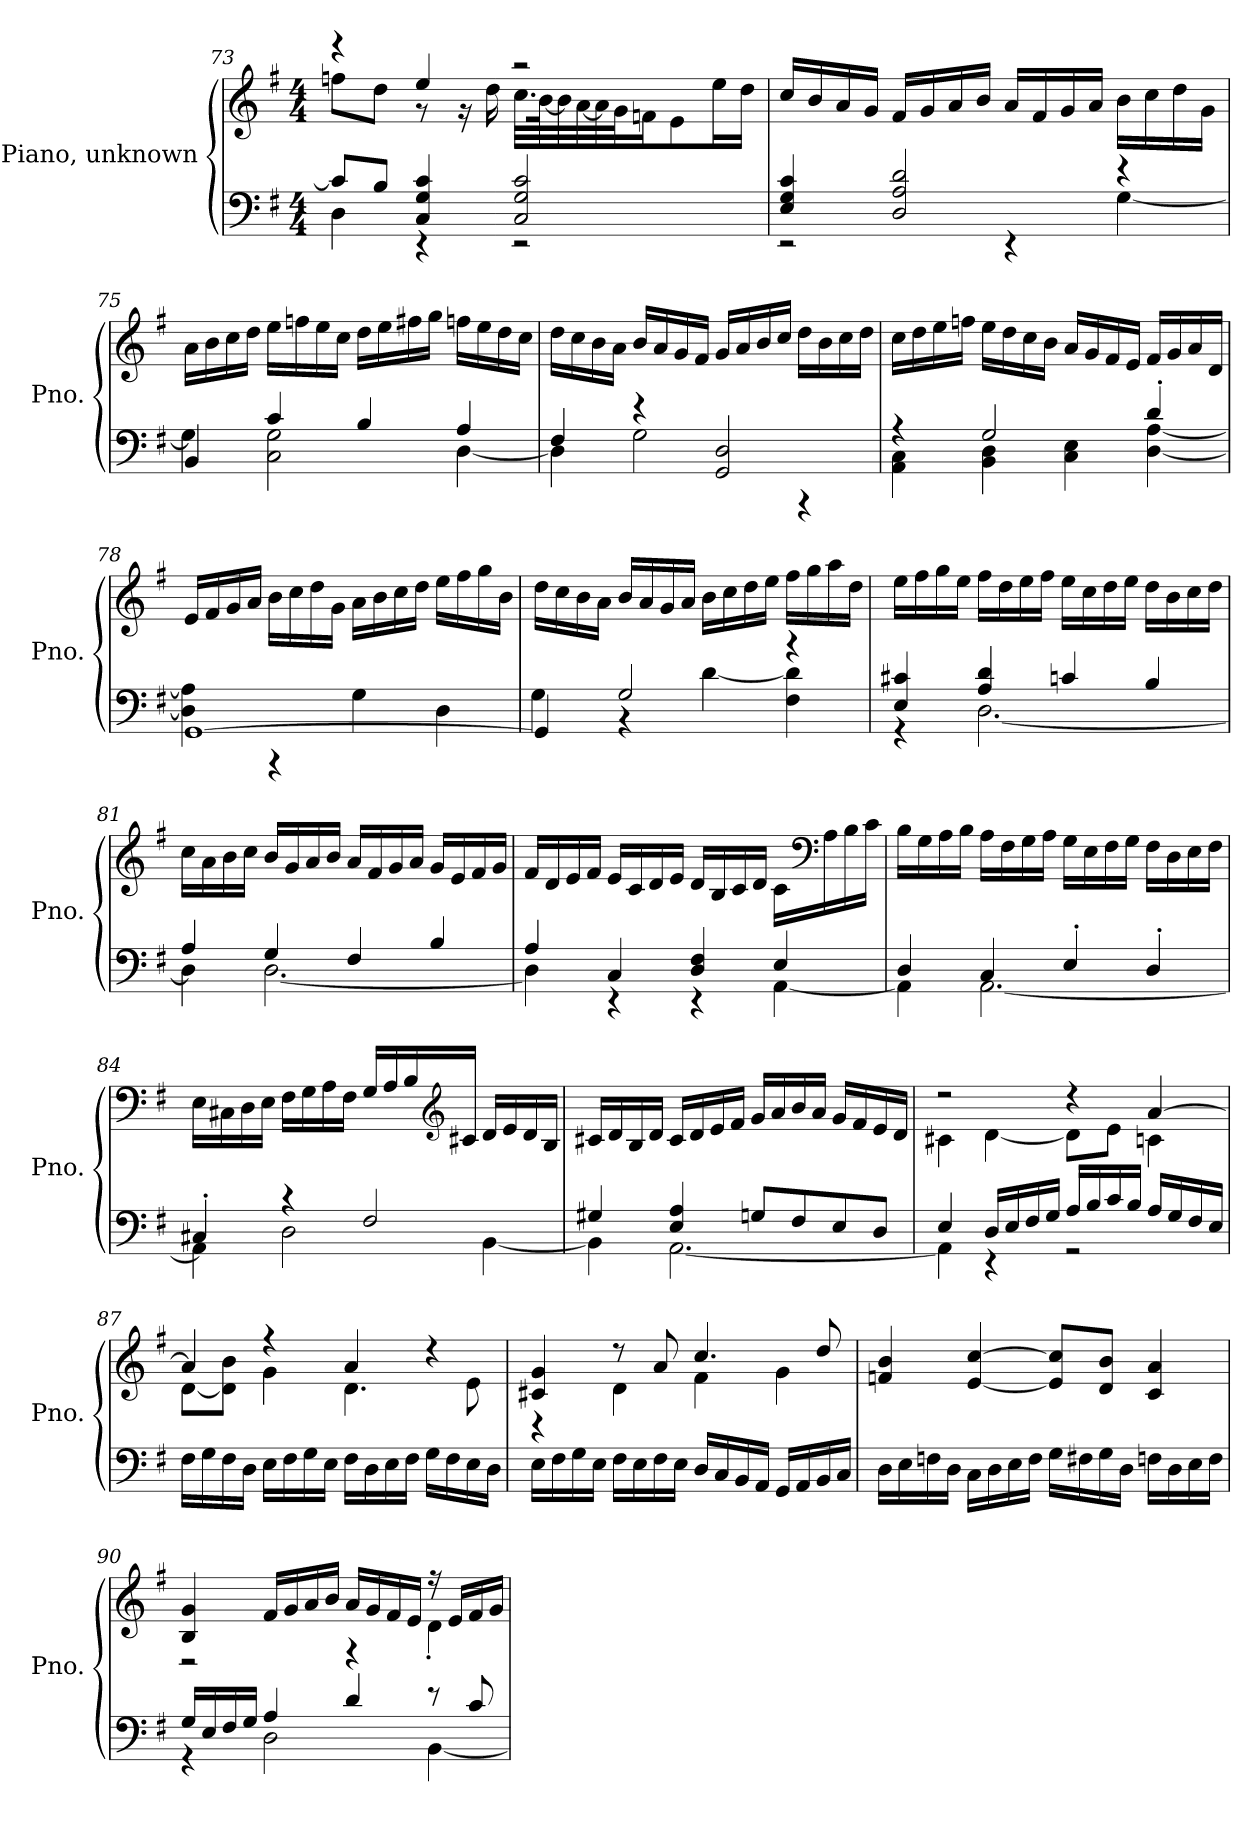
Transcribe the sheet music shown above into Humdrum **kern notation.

**kern	**kern
*part1	*part1
*staff2	*staff1
*I"Piano, unknown	*
*I'Pno.	*
*clefF4	*clefG2
*k[f#]	*k[f#]
*M4/4	*M4/4
=73	=73
*^	*^
8c/L]	4D\	4r	8ffn\L
8B/J	.	.	8dd\J
4C/ 4G/ 4c/	4r	4ee/	8r
.	.	.	16r
.	.	.	16dd\
2C/ 2G/ 2c/	2r	2r	32.cc\LLL
.	.	.	[64b\K
.	.	.	32b\]
.	.	.	[32a\
.	.	.	32a\]
.	.	.	32g\J
.	.	.	16fn\J
.	.	.	8e\
.	.	.	16ee\L
.	.	.	16dd\JJ
*	*	*v	*v
!!LO:LB:g=z
=74	=74	=74
4E/ 4G/ 4c/	2r	16cc/LL
.	.	16b/
.	.	16a/
.	.	16g/JJ
2D/ 2A/ 2d/	.	16f#/LL
.	.	16g/
.	.	16a/
.	.	16b/JJ
.	4r	16a/LL
.	.	16f#/
.	.	16g/
.	.	16a/JJ
4r	[4G\	16b\LL
.	.	16cc\
.	.	16dd\
.	.	16g\JJ
=75	=75	=75
4BB/	4G\]	16a\LL
.	.	16b\
.	.	16cc\
.	.	16dd\JJ
4c/	2C\ 2G\	16ee\LL
.	.	16ffn\
.	.	16ee\
.	.	16cc\JJ
4B/	.	16dd\LL
.	.	16ee\
.	.	16ff#X\
.	.	16gg\JJ
4A/	[4D\	16ffn\LL
.	.	16ee\
.	.	16dd\
.	.	16cc\JJ
!!LO:PB:g=z
=76	=76	=76
4F#/	4D\]	16dd\LL
.	.	16cc\
.	.	16b\
.	.	16a\JJ
4r	2G\	16b/LL
.	.	16a/
.	.	16g/
.	.	16f#/JJ
2GG/ 2D/	.	16g/LL
.	.	16a/
.	.	16b/
.	.	16cc/JJ
.	4r	16dd\LL
.	.	16b\
.	.	16cc\
.	.	16dd\JJ
=77	=77	=77
4r	4AA\ 4C\	16cc\LL
.	.	16dd\
.	.	16ee\
.	.	16ffn\JJ
2G/	4BB\ 4D\	16ee\LL
.	.	16dd\
.	.	16cc\
.	.	16b\JJ
.	4C\ 4E\	16a/LL
.	.	16g/
.	.	16f#/
.	.	16e/JJ
4d'/	[4D\ [4A\	16f#/LL
.	.	16g/
.	.	16a/
.	.	16d/JJ
!!LO:LB:g=z
=78	=78	=78
[1GG	4D\] 4A\]	16e/LL
.	.	16f#/
.	.	16g/
.	.	16a/JJ
.	4r	16b\LL
.	.	16cc\
.	.	16dd\
.	.	16g\JJ
.	4G\	16a\LL
.	.	16b\
.	.	16cc\
.	.	16dd\JJ
.	4D\	16ee\LL
.	.	16ff#\
.	.	16gg\
.	.	16b\JJ
=79	=79	=79
4GG/]	4G\	16dd\LL
.	.	16cc\
.	.	16b\
.	.	16a\JJ
2G/	4r	16b/LL
.	.	16a/
.	.	16g/
.	.	16a/JJ
.	[4d\	16b\LL
.	.	16cc\
.	.	16dd\
.	.	16ee\JJ
4r	4F#\ 4d\]	16ff#\LL
.	.	16gg\
.	.	16aa\
.	.	16dd\JJ
!!LO:LB:g=z
=80	=80	=80
4E/ 4c#X/	4r	16ee\LL
.	.	16ff#\
.	.	16gg\
.	.	16ee\JJ
4A/ 4d/	[2.D\	16ff#\LL
.	.	16dd\
.	.	16ee\
.	.	16ff#\JJ
4cn/	.	16ee\LL
.	.	16cc\
.	.	16dd\
.	.	16ee\JJ
4B/	.	16dd\LL
.	.	16b\
.	.	16cc\
.	.	16dd\JJ
=81	=81	=81
4A/	4D\]	16cc\LL
.	.	16a\
.	.	16b\
.	.	16cc\JJ
4G/	[2.D\	16b/LL
.	.	16g/
.	.	16a/
.	.	16b/JJ
4F#/	.	16a/LL
.	.	16f#/
.	.	16g/
.	.	16a/JJ
4B/	.	16g/LL
.	.	16e/
.	.	16f#/
.	.	16g/JJ
!!LO:LB:g=z
=82	=82	=82
4A/	4D\]	16f#/LL
.	.	16d/
.	.	16e/
.	.	16f#/JJ
4C/	4r	16e/LL
.	.	16c/
.	.	16d/
.	.	16e/JJ
4D/ 4F#/	4r	16d/LL
.	.	16B/
.	.	16c/
.	.	16d/JJ
4E/	[4AA\	16c\LL
*	*	*clefF4
.	.	16A\
.	.	16B\
.	.	16c\JJ
=83	=83	=83
4D/	4AA\]	16B\LL
.	.	16G\
.	.	16A\
.	.	16B\JJ
4C/	[2.AA\	16A\LL
.	.	16F#\
.	.	16G\
.	.	16A\JJ
4E'/	.	16G\LL
.	.	16E\
.	.	16F#\
.	.	16G\JJ
4D'/	.	16F#\LL
.	.	16D\
.	.	16E\
.	.	16F#\JJ
!!LO:LB:g=z
=84	=84	=84
4C#X'/	4AA\]	16E\LL
.	.	16C#X\
.	.	16D\
.	.	16E\JJ
4r	2D\	16F#\LL
.	.	16G\
.	.	16A\
.	.	16F#\JJ
2F#/	.	16G/LL
.	.	16A/
.	.	16B/
*	*	*clefG2
.	.	16c#X/JJ
.	[4BB\	16d/LL
.	.	16e/
.	.	16d/
.	.	16B/JJ
=85	=85	=85
4G#X/	4BB\]	16c#X/LL
.	.	16d/
.	.	16B/
.	.	16d/JJ
4E/ 4A/	[2.AA\	16c#/LL
.	.	16d/
.	.	16e/
.	.	16f#/JJ
8Gn/L	.	16g/LL
.	.	16a/
8F#/	.	16b/
.	.	16a/JJ
8E/	.	16g/LL
.	.	16f#/
8D/J	.	16e/
.	.	16d/JJ
!!LO:LB:g=z
=86	=86	=86
*	*	*^
4E/	4AA\]	2r	4c#X\
16D/LL	4r	.	[4d\
16E/	.	.	.
16F#/	.	.	.
16G/JJ	.	.	.
16A/LL	2r	4r	8d\L]
16B/	.	.	.
16c/	.	.	8e\J
16B/JJ	.	.	.
16A/LL	.	[4a/	4cn\
16G/	.	.	.
16F#/	.	.	.
16E/JJ	.	.	.
*v	*v	*	*
=87	=87	=87
16F#\LL	4a/]	[8d\L
16G\	.	.
16F#\	.	8d\] 8b\J
16D\JJ	.	.
16E\LL	4r	4g\
16F#\	.	.
16G\	.	.
16E\JJ	.	.
16F#\LL	4a/	4.d\
16D\	.	.
16E\	.	.
16F#\JJ	.	.
16G\LL	4r	.
16F#\	.	.
16E\	.	8e\
16D\JJ	.	.
=88	=88	=88
16E\LL	4c#X/ 4g/	4r
16F#\	.	.
16G\	.	.
16E\JJ	.	.
16F#\LL	8r	4d\
16E\	.	.
16F#\	8a/	.
16E\JJ	.	.
16D/LL	4.cc/	4f#\
16C/	.	.
16BB/	.	.
16AA/JJ	.	.
16GG/LL	.	4g\
16AA/	.	.
16BB/	8dd/	.
16C/JJ	.	.
*	*v	*v
!!LO:PB:g=z
=89	=89
16D\LL	4fn/ 4b/
16E\	.
16Fn\	.
16D\JJ	.
16C\LL	[4e/ [4cc/
16D\	.
16E\	.
16F\JJ	.
16G\LL	8e/] 8cc/]L
16F#X\	.
16G\	8d/ 8b/J
16D\JJ	.
16Fn\LL	4c/ 4a/
16D\	.
16E\	.
16F\JJ	.
=90	=90
*^	*^
16G/LL	4r	4B/ 4g/	2r
16E/	.	.	.
16F#/	.	.	.
16G/JJ	.	.	.
4A/	2D\	16f#/LL	.
.	.	16g/	.
.	.	16a/	.
.	.	16b/JJ	.
4d/	.	16a/LL	4r
.	.	16g/	.
.	.	16f#/	.
.	.	16e/JJ	.
8r	[4BB\	16r	4d'\
.	.	16e/LL	.
8c/	.	16f#/	.
.	.	16g/JJ	.
*v	*v	*	*
*	*v	*v
=	=
*-	*-
